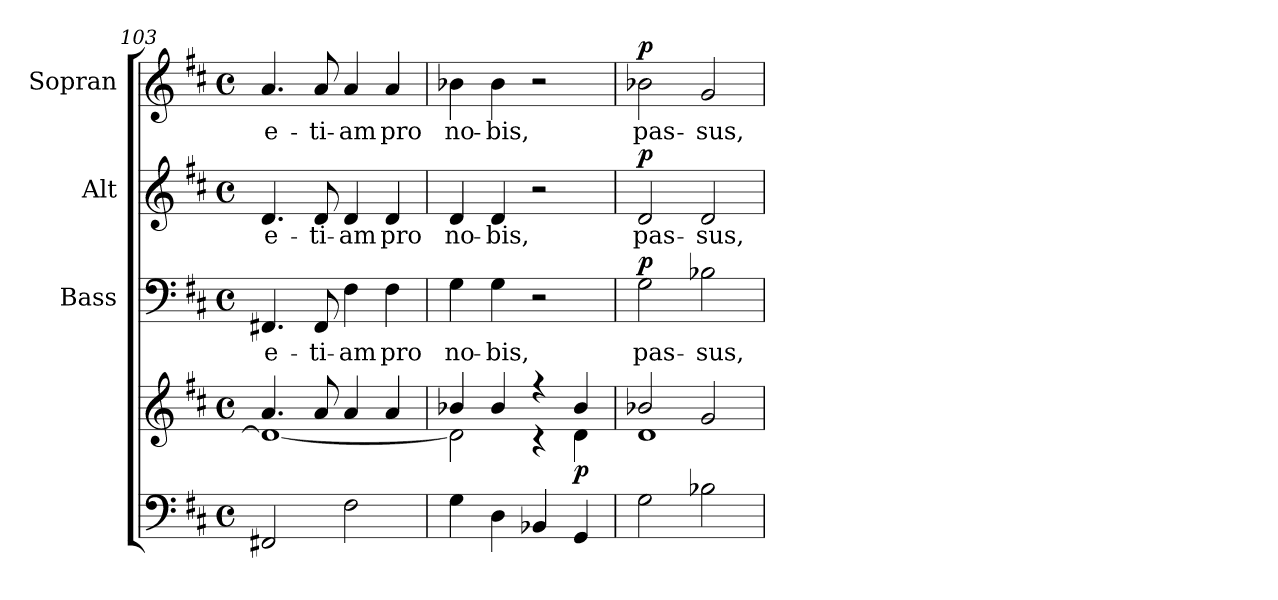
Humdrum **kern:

**kern	**kern	**dynam	**kern	**text	**dynam	**kern	**text	**dynam	**kern	**text	**dynam
*part4	*part4	*part4	*part3	*part3	*part3	*part2	*part2	*part2	*part1	*part1	*part1
*staff5	*staff4	*staff4/5	*staff3	*staff3	*staff3	*staff2	*staff2	*staff2	*staff1	*staff1	*staff1
*	*	*	*I"Bass	*	*	*I"Alt	*	*	*I"Sopran	*	*
*	*	*	*I'B.	*	*	*I'A.	*	*	*I'S.	*	*
*clefF4	*clefG2	*	*clefF4	*	*	*clefG2	*	*	*clefG2	*	*
*k[f#c#]	*k[f#c#]	*	*k[f#c#]	*	*	*k[f#c#]	*	*	*k[f#c#]	*	*
*D:	*D:	*	*D:	*	*	*D:	*	*	*D:	*	*
*M4/4	*M4/4	*	*M4/4	*	*	*M4/4	*	*	*M4/4	*	*
*met(c)	*met(c)	*	*met(c)	*	*	*met(c)	*	*	*met(c)	*	*
=103	=103	=103	=103	=103	=103	=103	=103	=103	=103	=103	=103
*	*^	*	*	*	*	*	*	*	*	*	*
!	!	!	!	!	!LO:LY:b	!	!	!LO:LY:b	!	!	!LO:LY:b	!
2FF#X/	4.a/	1d_	.	4.FF#X/	e-	.	4.d/	e-	.	4.a/	e-	.
!	!	!	!	!	!LO:LY:b	!	!	!LO:LY:b	!	!	!LO:LY:b	!
.	8a/	.	.	8FF#/	-ti-	.	8d/	-ti-	.	8a/	-ti-	.
!	!	!	!	!	!LO:LY:b	!	!	!LO:LY:b	!	!	!LO:LY:b	!
2F#\	4a/	.	.	4F#\	-am	.	4d/	-am	.	4a/	-am	.
!	!	!	!	!	!LO:LY:b	!	!	!LO:LY:b	!	!	!LO:LY:b	!
.	4a/	.	.	4F#\	pro	.	4d/	pro	.	4a/	pro	.
=104	=104	=104	=104	=104	=104	=104	=104	=104	=104	=104	=104	=104
!	!	!	!	!	!LO:LY:b	!	!	!LO:LY:b	!	!	!LO:LY:b	!
4G\	4b-X/	2d\]	.	4G\	no-	.	4d/	no-	.	4b-X\	no-	.
!	!	!	!	!	!LO:LY:b	!	!	!LO:LY:b	!	!	!LO:LY:b	!
4D\	4b-/	.	.	4G\	-bis,	.	4d/	-bis,	.	4b-\	-bis,	.
4BB-X/	4r	4r	.	2r	.	.	2r	.	.	2r	.	.
!	!	!	!LO:DY:b	!	!	!	!	!	!	!	!	!
4GG/	4b-/	4d\	p	.	.	.	.	.	.	.	.	.
=105	=105	=105	=105	=105	=105	=105	=105	=105	=105	=105	=105	=105
!	!	!	!	!	!LO:LY:b	!LO:DY:a	!	!LO:LY:b	!LO:DY:a	!	!LO:LY:b	!LO:DY:a
2G\	2b-X/	1d	.	2G\	pas-	p	2d/	pas-	p	2b-X\	pas-	p
!	!	!	!	!	!LO:LY:b	!	!	!LO:LY:b	!	!	!LO:LY:b	!
2B-X\	2g/	.	.	2B-X\	-sus,	.	2d/	-sus,	.	2g/	-sus,	.
*	*v	*v	*	*	*	*	*	*	*	*	*	*
=	=	=	=	=	=	=	=	=	=	=	=
*-	*-	*-	*-	*-	*-	*-	*-	*-	*-	*-	*-
